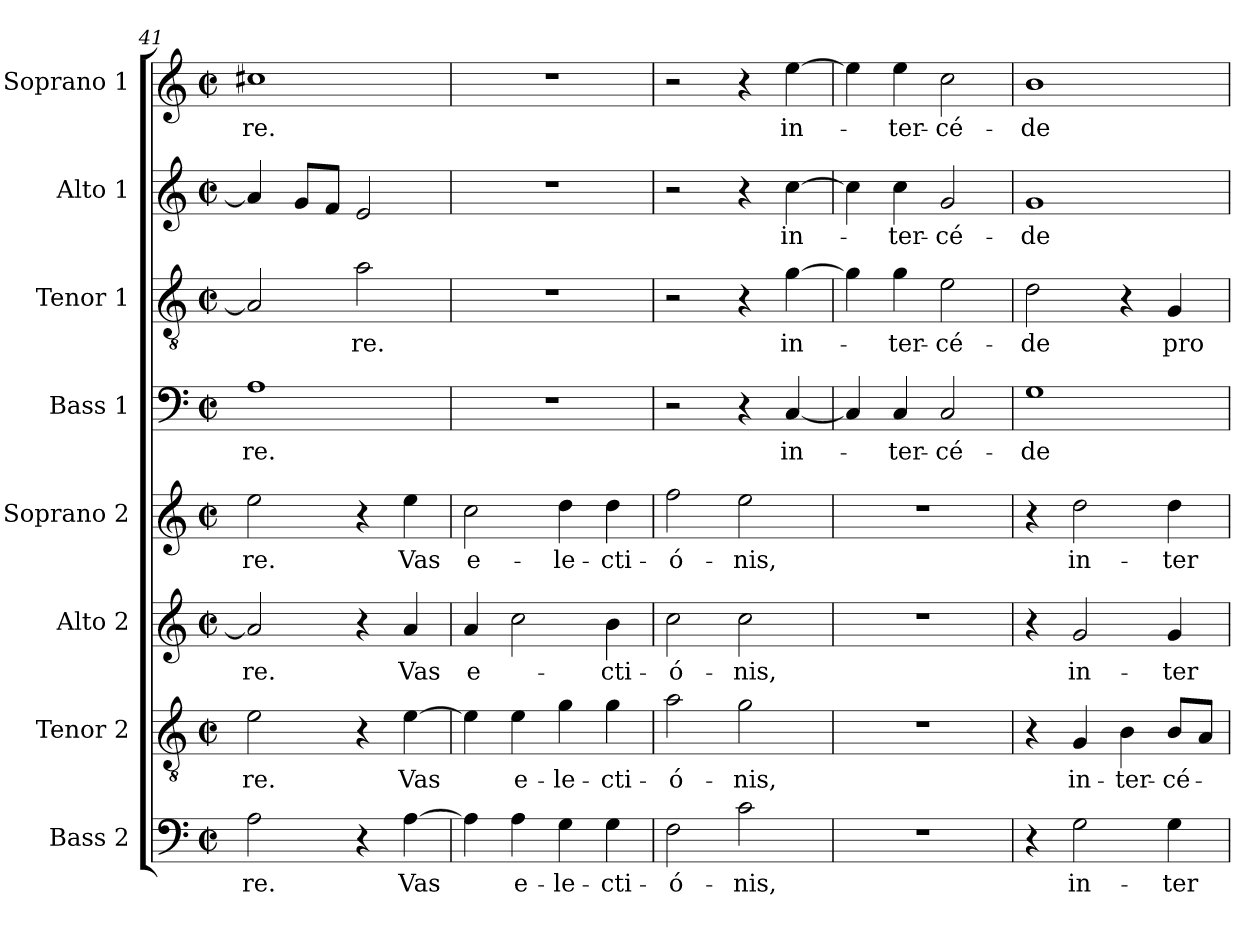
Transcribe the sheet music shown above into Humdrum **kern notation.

**kern	**text	**kern	**text	**kern	**text	**kern	**text	**kern	**text	**kern	**text	**kern	**text	**kern	**text
*part8	*part8	*part7	*part7	*part6	*part6	*part5	*part5	*part4	*part4	*part3	*part3	*part2	*part2	*part1	*part1
*staff8	*staff8	*staff7	*staff7	*staff6	*staff6	*staff5	*staff5	*staff4	*staff4	*staff3	*staff3	*staff2	*staff2	*staff1	*staff1
*I"Bass 2	*	*I"Tenor 2	*	*I"Alto 2	*	*I"Soprano 2	*	*I"Bass 1	*	*I"Tenor 1	*	*I"Alto 1	*	*I"Soprano 1	*
*I'B2	*	*I'T2	*	*I'A2	*	*I'S2	*	*I'B1	*	*I'T1	*	*I'A1	*	*I'S1	*
*clefF4	*	*clefGv2	*	*clefG2	*	*clefG2	*	*clefF4	*	*clefGv2	*	*clefG2	*	*clefG2	*
*k[]	*	*k[]	*	*k[]	*	*k[]	*	*k[]	*	*k[]	*	*k[]	*	*k[]	*
*C:	*	*C:	*	*C:	*	*C:	*	*C:	*	*C:	*	*C:	*	*C:	*
*M2/2	*	*M2/2	*	*M2/2	*	*M2/2	*	*M2/2	*	*M2/2	*	*M2/2	*	*M2/2	*
*met(c|)	*	*met(c|)	*	*met(c|)	*	*met(c|)	*	*met(c|)	*	*met(c|)	*	*met(c|)	*	*met(c|)	*
=41	=41	=41	=41	=41	=41	=41	=41	=41	=41	=41	=41	=41	=41	=41	=41
2A\	re.	2e\	-re.	2a/]	re.	2ee\	-re.	1A	-re.	2A/]	.	4a/]	.	1cc#X	-re.
.	.	.	.	.	.	.	.	.	.	.	.	8g/L	.	.	.
.	.	.	.	.	.	.	.	.	.	.	.	8f/J	.	.	.
4r	.	4r	.	4r	.	4r	.	.	.	2a\	-re.	2e/	.	.	.
[>4A\	Vas	[>4e\	Vas	4a/	Vas	4ee\	Vas	.	.	.	.	.	.	.	.
=42	=42	=42	=42	=42	=42	=42	=42	=42	=42	=42	=42	=42	=42	=42	=42
4A\]	.	4e\]	.	4a/	e-	2cc\	e-	1r	.	1r	.	1r	.	1r	.
4A\	e-	4e\	e-	2cc\	.	.	.	.	.	.	.	.	.	.	.
4G\	-le-	4g\	-le-	.	.	4dd\	-le-	.	.	.	.	.	.	.	.
4G\	-cti-	4g\	-cti-	4b\	-cti-	4dd\	-cti-	.	.	.	.	.	.	.	.
=43	=43	=43	=43	=43	=43	=43	=43	=43	=43	=43	=43	=43	=43	=43	=43
2F\	-ó-	2a\	-ó-	2cc\	-ó-	2ff\	-ó-	2r	.	2r	.	2r	.	2r	.
2c\	-nis,	2g\	-nis,	2cc\	-nis,	2ee\	-nis,	4r	.	4r	.	4r	.	4r	.
.	.	.	.	.	.	.	.	[4C/	in-	[>4g\	in-	[>4cc\	in-	[>4ee\	in-
=44	=44	=44	=44	=44	=44	=44	=44	=44	=44	=44	=44	=44	=44	=44	=44
1r	.	1r	.	1r	.	1r	.	4C/]	.	4g\]	.	4cc\]	.	4ee\]	.
.	.	.	.	.	.	.	.	4C/	-ter-	4g\	-ter-	4cc\	-ter-	4ee\	-ter-
.	.	.	.	.	.	.	.	2C/	-cé-	2e\	-cé-	2g/	-cé-	2cc\	-cé-
=45	=45	=45	=45	=45	=45	=45	=45	=45	=45	=45	=45	=45	=45	=45	=45
4r	.	4r	.	4r	.	4r	.	1G	-de	2d\	-de	1g	-de	1b	-de
2G\	in-	4G/	in-	2g/	in-	2dd\	in-	.	.	.	.	.	.	.	.
.	.	4B\	-ter-	.	.	.	.	.	.	4r	.	.	.	.	.
4G\	-ter-	8B/L	-cé-	4g/	-ter-	4dd\	-ter-	.	.	4G/	pro	.	.	.	.
.	.	8A/J	.	.	.	.	.	.	.	.	.	.	.	.	.
=	=	=	=	=	=	=	=	=	=	=	=	=	=	=	=
*-	*-	*-	*-	*-	*-	*-	*-	*-	*-	*-	*-	*-	*-	*-	*-
